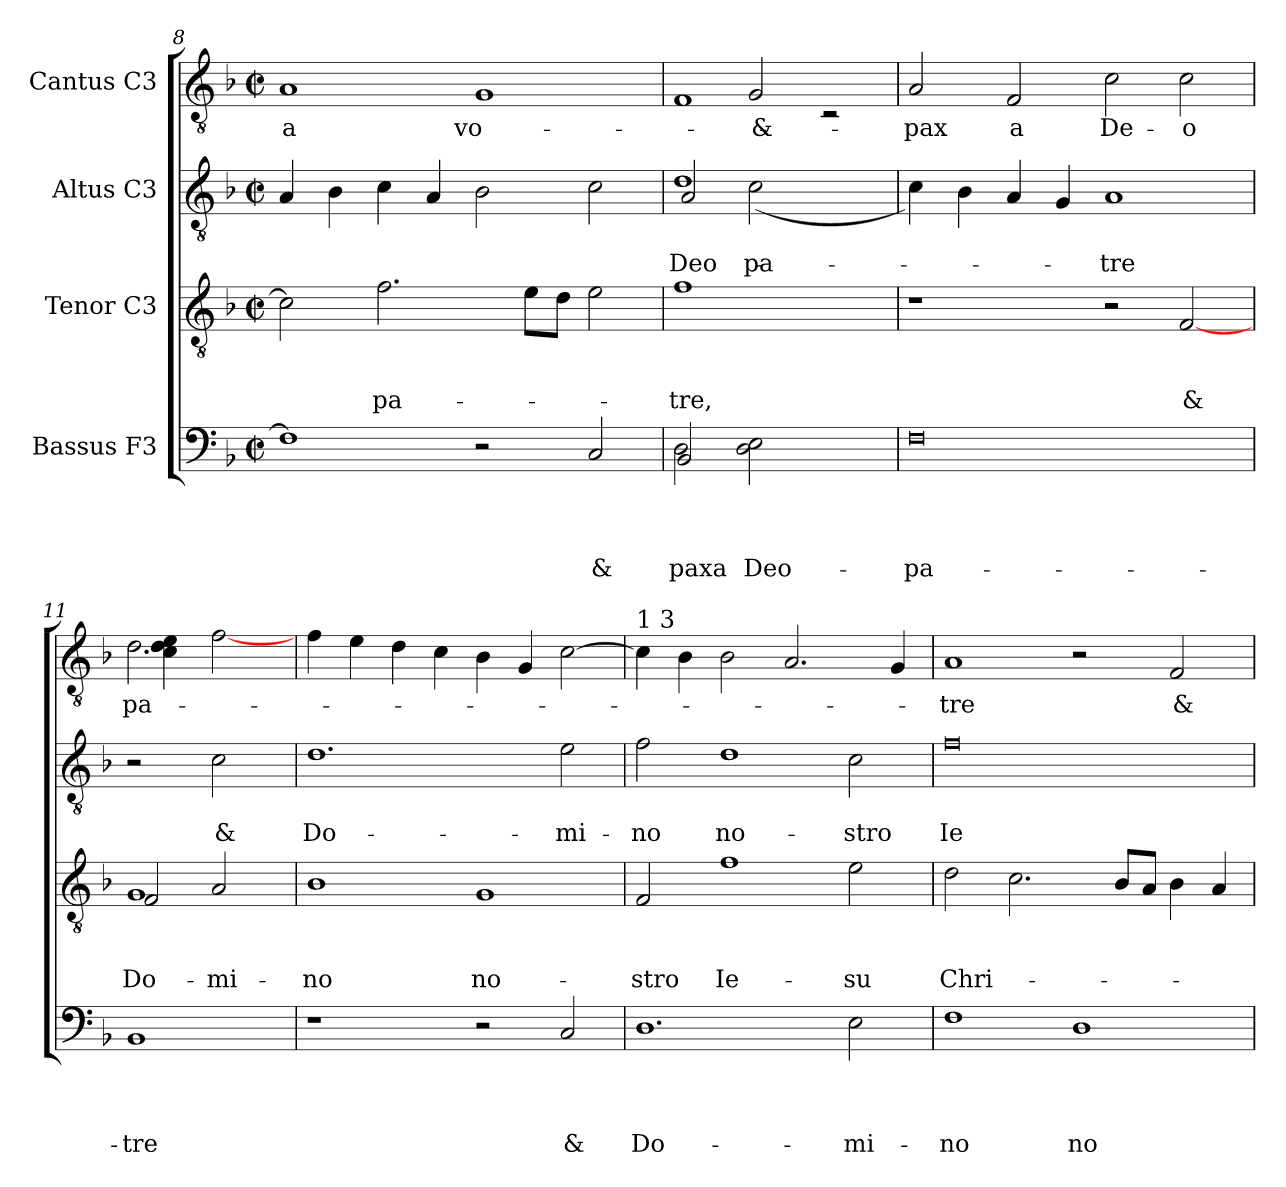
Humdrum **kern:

**kern	**text	**text	**text	**text	**kern	**text	**text	**text	**kern	**text	**text	**kern	**text
*part4	*part4	*part4	*part4	*part4	*part3	*part3	*part3	*part3	*part2	*part2	*part2	*part1	*part1
*staff4	*staff4	*staff4	*staff4	*staff4	*staff3	*staff3	*staff3	*staff3	*staff2	*staff2	*staff2	*staff1	*staff1
*I"Bassus F3	*	*	*	*	*I"Tenor C3	*	*	*	*I"Altus C3	*	*	*I"Cantus C3	*
*clefF4	*	*	*	*	*clefGv2	*	*	*	*clefGv2	*	*	*clefGv2	*
*k[b-]	*	*	*	*	*k[b-]	*	*	*	*k[b-]	*	*	*k[b-]	*
*F:	*	*	*	*	*F:	*	*	*	*F:	*	*	*F:	*
*M2/2	*	*	*	*	*M2/2	*	*	*	*M2/2	*	*	*M2/2	*
*met(c|)	*	*	*	*	*met(c|)	*	*	*	*met(c|)	*	*	*met(c|)	*
=8	=8	=8	=8	=8	=8	=8	=8	=8	=8	=8	=8	=8	=8
!	!	!	!	!	!	!	!	!	!	!	!	!	!LO:LY:b
1F]	.	.	.	.	2c\]	.	.	.	4A/	.	.	1A	-a
.	.	.	.	.	.	.	.	.	4B-\	.	.	.	.
!	!	!	!	!	!	!	!	!LO:LY:b	!	!	!	!	!
.	.	.	.	.	2.f\	.	.	pa-	4c\	.	.	.	.
.	.	.	.	.	.	.	.	.	4A/	.	.	.	.
!	!	!	!	!	!	!	!	!	!	!	!	!	!LO:LY:b
2r	.	.	.	.	.	.	.	.	2B-\	.	.	1G	vo-
.	.	.	.	.	8e\L	.	.	.	.	.	.	.	.
.	.	.	.	.	8d\J	.	.	.	.	.	.	.	.
!	!	!	!	!LO:LY:b	!	!	!	!	!	!	!	!	!
2C/	.	.	.	&	2e\	.	.	.	2c\	.	.	.	.
=9	=9	=9	=9	=9	=9	=9	=9	=9	=9	=9	=9	=9	=9
*^	*	*	*	*	*	*	*	*	*	*	*	*	*
!	!	!	!	!	!LO:LY:b	!	!	!	!LO:LY:b	!	!	!LO:LY:b	!	!
*	*	*	*	*	*	*	*	*	*	*^	*	*	*^	*
2D\	2BB-/	.	.	.	-paxa	1f	.	.	-tre,	1d	2A/	.	Deo-	1F	2ryy	.
!	!	!	!	!	!LO:LY:b	!	!	!	!	!	!	!	!LO:LY:b	!	!	!LO:LY:b
2D\ 2E\	2ryy	.	.	.	Deo-	.	.	.	.	.	(>2c\	.	-pa-	.	2G/	-&
2ryy	2ryy	.	.	.	.	2ryy	.	.	.	2ryy	2ryy	.	.	2ryy	2rC	.
=10	=10	=10	=10	=10	=10	=10	=10	=10	=10	=10	=10	=10	=10	=10	=10	=10
!	!	!	!	!	!LO:LY:b	!	!	!	!	!	!	!	!	!	!	!LO:LY:b
*	*	*	*	*	*	*	*	*	*	*v	*v	*	*	*	*	*
*v	*v	*	*	*	*	*	*	*	*	*	*	*	*v	*v	*
0F	.	.	.	pa-	1r	.	.	.	4c\)	.	.	2A/	pax
.	.	.	.	.	.	.	.	.	4B-\	.	.	.	.
!	!	!	!	!	!	!	!	!	!	!	!	!	!LO:LY:b
.	.	.	.	.	.	.	.	.	4A/	.	.	2F/	a
.	.	.	.	.	.	.	.	.	4G/	.	.	.	.
!	!	!	!	!	!	!	!	!	!	!	!LO:LY:b	!	!LO:LY:b
.	.	.	.	.	2r	.	.	.	1A	.	-tre	2c\	De-
!	!	!	!	!	!	!	!	!LO:LY:b	!	!	!	!	!LO:LY:b
.	.	.	.	.	[<2F/	.	.	&	.	.	.	2c\	-o
=11	=11	=11	=11	=11	=11	=11	=11	=11	=11	=11	=11	=11	=11
!	!	!	!	!LO:LY:b	!	!	!	!LO:LY:b	!	!	!	!	!LO:LY:b
*	*	*	*	*	*^	*	*	*	*	*	*	*^	*
1BB-	.	.	.	-tre	1G	2F/	.	.	Do-	2r	.	.	2.d\	4c\ 4d\ 4e\	pa-
.	.	.	.	.	.	.	.	.	.	.	.	.	.	4ryy	.
!	!	!	!	!	!	!	!	!	!LO:LY:b	!	!	!LO:LY:b	!	!	!
.	.	.	.	.	.	2A/	.	.	-mi-	2c\	.	&	.	[>2f\	.
.	.	.	.	.	.	.	.	.	.	.	.	.	4ryy	.	.
*	*	*	*	*	*v	*v	*	*	*	*	*	*	*v	*v	*
=12	=12	=12	=12	=12	=12	=12	=12	=12	=12	=12	=12	=12	=12
!	!	!	!	!	!	!	!	!LO:LY:b	!	!	!LO:LY:b	!	!
1r	.	.	.	.	1B-	.	.	-no	1.d	.	Do-	4f\	.
.	.	.	.	.	.	.	.	.	.	.	.	4e\	.
.	.	.	.	.	.	.	.	.	.	.	.	4d\	.
.	.	.	.	.	.	.	.	.	.	.	.	4c\	.
!	!	!	!	!	!	!	!	!LO:LY:b	!	!	!	!	!
2r	.	.	.	.	1G	.	.	no-	.	.	.	4B-\	.
.	.	.	.	.	.	.	.	.	.	.	.	4G/	.
!	!	!	!	!LO:LY:b	!	!	!	!	!	!	!LO:LY:b	!	!
2C/	.	.	.	&	.	.	.	.	2e\	.	-mi-	[<2c\	.
!!LO:LB:g=z
=13	=13	=13	=13	=13	=13	=13	=13	=13	=13	=13	=13	=13	=13
!	!	!	!	!	!	!	!	!	!	!	!	!LO:TX:a:t=1 3	!
!	!	!	!	!LO:LY:b	!	!	!	!LO:LY:b	!	!	!LO:LY:b	!	!
1.D	.	.	.	Do-	2F/	.	.	-stro	2f\	.	-no	4c\]	.
.	.	.	.	.	.	.	.	.	.	.	.	4B-\	.
!	!	!	!	!	!	!	!	!LO:LY:b	!	!	!LO:LY:b	!	!
.	.	.	.	.	1f	.	.	Ie-	1d	.	no-	2B-\	.
.	.	.	.	.	.	.	.	.	.	.	.	2.A/	.
!	!	!	!	!LO:LY:b	!	!	!	!LO:LY:b	!	!	!LO:LY:b	!	!
2E\	.	.	.	-mi-	2e\	.	.	-su	2c\	.	-stro	.	.
.	.	.	.	.	.	.	.	.	.	.	.	4G/	.
=14	=14	=14	=14	=14	=14	=14	=14	=14	=14	=14	=14	=14	=14
!	!	!	!	!LO:LY:b	!	!	!	!LO:LY:b	!	!	!LO:LY:b	!	!LO:LY:b
1F	.	.	.	-no	2d\	.	.	Chri-	0f	.	Ie-	1A	-tre
.	.	.	.	.	2.c\	.	.	.	.	.	.	.	.
!	!	!	!	!LO:LY:b	!	!	!	!	!	!	!	!	!
1D	.	.	.	no-	.	.	.	.	.	.	.	2r	.
.	.	.	.	.	8B-/L	.	.	.	.	.	.	.	.
.	.	.	.	.	8A/J	.	.	.	.	.	.	.	.
!	!	!	!	!	!	!	!	!	!	!	!	!	!LO:LY:b
.	.	.	.	.	4B-\	.	.	.	.	.	.	2F/	&
.	.	.	.	.	4A/	.	.	.	.	.	.	.	.
=	=	=	=	=	=	=	=	=	=	=	=	=	=
*-	*-	*-	*-	*-	*-	*-	*-	*-	*-	*-	*-	*-	*-
